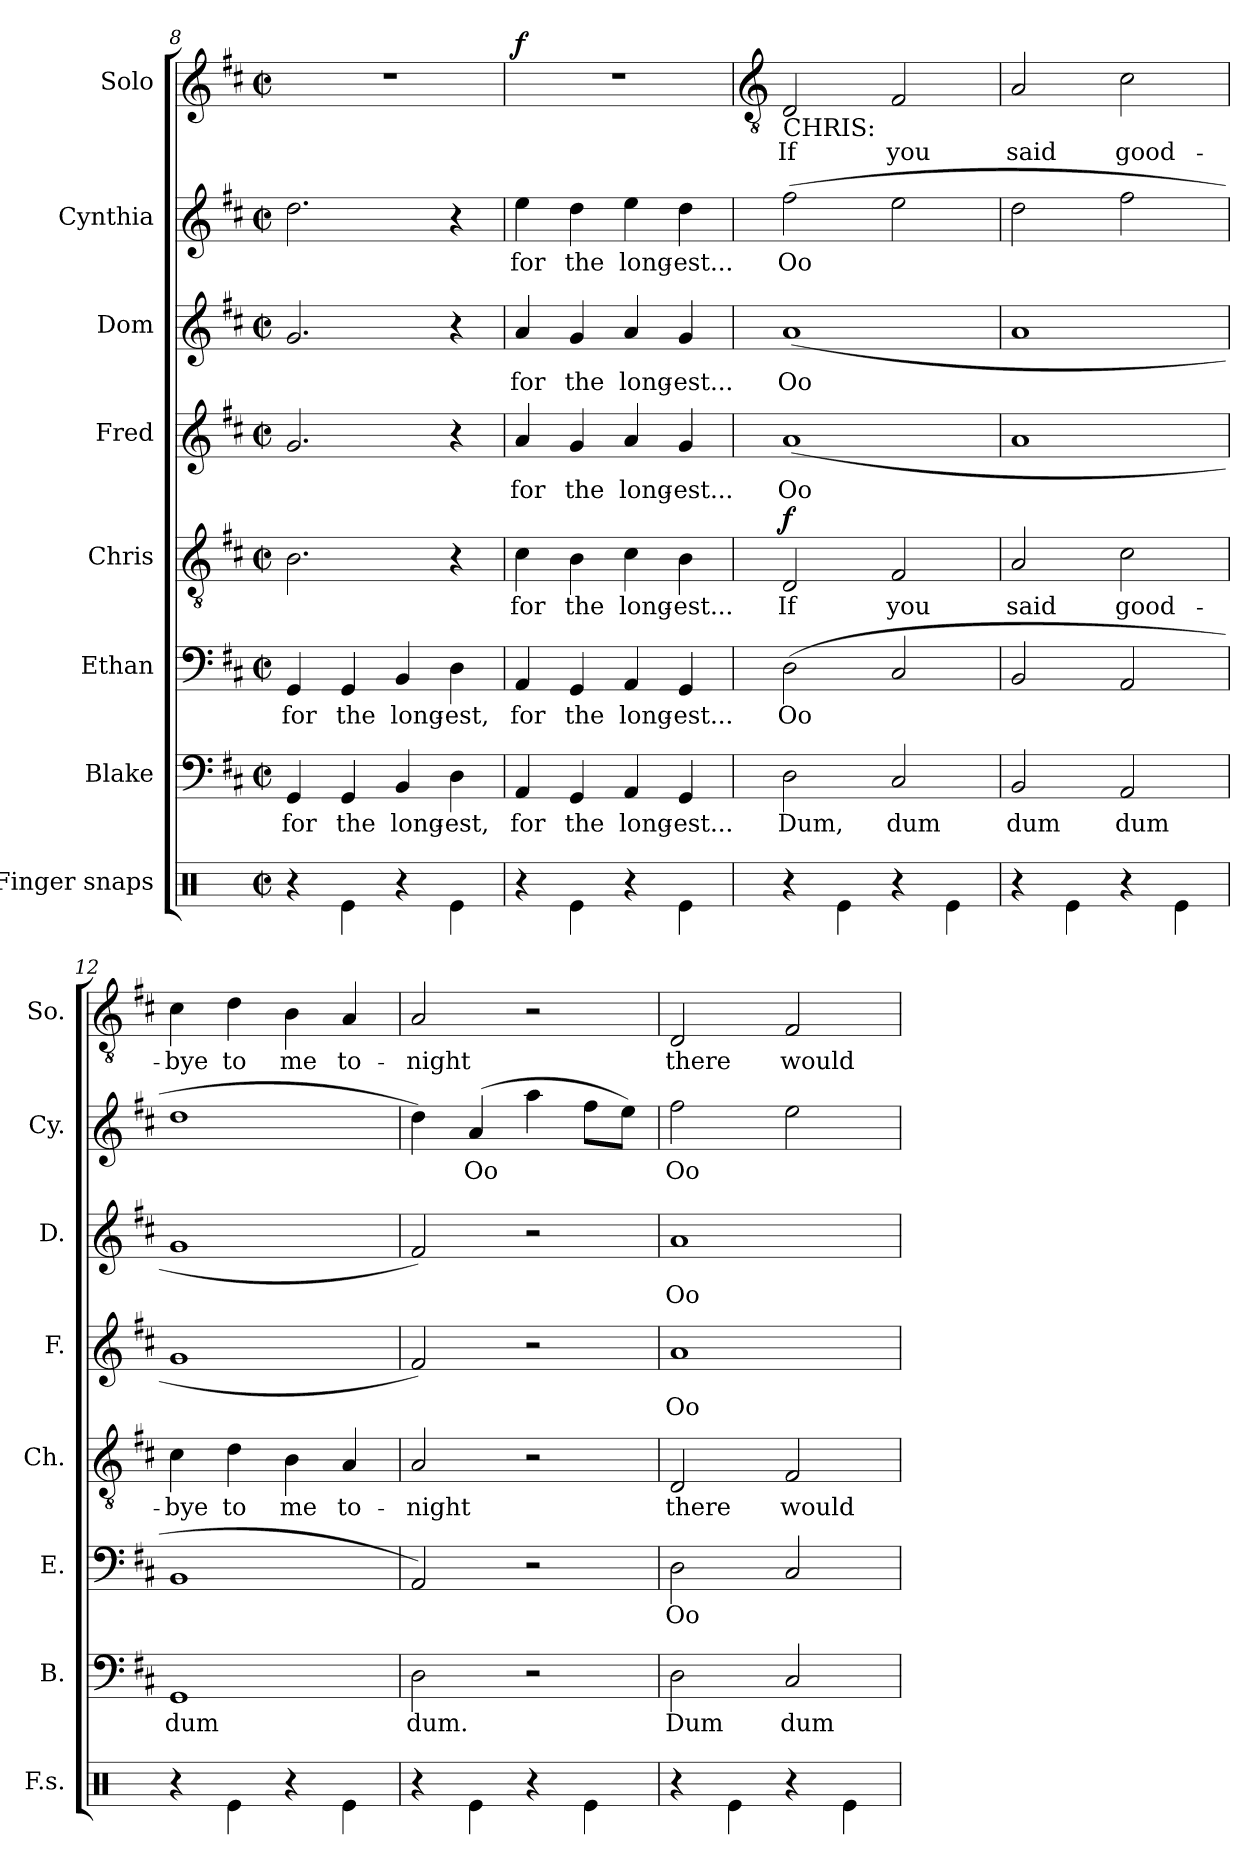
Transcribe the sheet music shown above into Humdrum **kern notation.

**kern	**kern	**text	**kern	**text	**kern	**text	**dynam	**kern	**text	**kern	**text	**kern	**text	**kern	**text	**dynam
*part8	*part7	*part7	*part6	*part6	*part5	*part5	*part5	*part4	*part4	*part3	*part3	*part2	*part2	*part1	*part1	*part1
*staff8	*staff7	*staff7	*staff6	*staff6	*staff5	*staff5	*staff5	*staff4	*staff4	*staff3	*staff3	*staff2	*staff2	*staff1	*staff1	*staff1
*I"Finger snaps	*I"Blake	*	*I"Ethan	*	*I"Chris	*	*	*I"Fred	*	*I"Dom	*	*I"Cynthia	*	*I"Solo	*	*
*I'F.s.	*I'B.	*	*I'E.	*	*I'Ch.	*	*	*I'F.	*	*I'D.	*	*I'Cy.	*	*I'So.	*	*
*clefX	*clefF4	*	*clefF4	*	*clefGv2	*	*	*clefG2	*	*clefG2	*	*clefG2	*	*clefG2	*	*
*k[]	*k[f#c#]	*	*k[f#c#]	*	*k[f#c#]	*	*	*k[f#c#]	*	*k[f#c#]	*	*k[f#c#]	*	*k[f#c#]	*	*
*M2/2	*M2/2	*	*M2/2	*	*M2/2	*	*	*M2/2	*	*M2/2	*	*M2/2	*	*M2/2	*	*
*met(c|)	*met(c|)	*	*met(c|)	*	*met(c|)	*	*	*met(c|)	*	*met(c|)	*	*met(c|)	*	*met(c|)	*	*
=8	=8	=8	=8	=8	=8	=8	=8	=8	=8	=8	=8	=8	=8	=8	=8	=8
4r	4GG/	for	4GG/	for	2.B\	.	.	2.g/	.	2.g/	.	2.dd\	.	1r	.	.
4Re\	4GG/	the	4GG/	the	.	.	.	.	.	.	.	.	.	.	.	.
4r	4BB/	long-	4BB/	long-	.	.	.	.	.	.	.	.	.	.	.	.
4Re\	4D\	-est,	4D\	-est,	4r	.	.	4r	.	4r	.	4r	.	.	.	.
=9	=9	=9	=9	=9	=9	=9	=9	=9	=9	=9	=9	=9	=9	=9	=9	=9
!	!	!	!	!	!	!	!	!	!	!	!	!	!	!	!	!LO:DY:b
4r	4AA/	for	4AA/	for	4c#\	for	.	4a/	for	4a/	for	4ee\	for	1r	.	f
4Re\	4GG/	the	4GG/	the	4B\	the	.	4g/	the	4g/	the	4dd\	the	.	.	.
4r	4AA/	long-	4AA/	long-	4c#\	long-	.	4a/	long-	4a/	long-	4ee\	long-	.	.	.
4Re\	4GG/	-est...	4GG/	-est...	4B\	-est...	.	4g/	-est...	4g/	-est...	4dd\	-est...	.	.	.
=10	=10	=10	=10	=10	=10	=10	=10	=10	=10	=10	=10	=10	=10	=10	=10	=10
*	*	*	*	*	*	*	*	*	*	*	*	*	*	*clefGv2	*	*
!	!	!	!	!	!	!	!	!	!	!	!	!	!	!LO:TX:b:t=CHRIS&colon;	!	!
!	!	!	!	!	!	!	!LO:DY:b	!	!	!	!	!	!	!	!	!
4r	2D\	Dum,	(2D\	Oo	2D/	If	f	(1a	Oo	(1a	Oo	(2ff#\	Oo	2D/	If	.
4Re\	.	.	.	.	.	.	.	.	.	.	.	.	.	.	.	.
4r	2C#/	dum	2C#/	.	2F#/	you	.	.	.	.	.	2ee\	.	2F#/	you	.
4Re\	.	.	.	.	.	.	.	.	.	.	.	.	.	.	.	.
=11	=11	=11	=11	=11	=11	=11	=11	=11	=11	=11	=11	=11	=11	=11	=11	=11
4r	2BB/	dum	2BB/	.	2A/	said	.	1a	.	1a	.	2dd\	.	2A/	said	.
4Re\	.	.	.	.	.	.	.	.	.	.	.	.	.	.	.	.
4r	2AA/	dum	2AA/	.	2c#\	good-	.	.	.	.	.	2ff#\	.	2c#\	good-	.
4Re\	.	.	.	.	.	.	.	.	.	.	.	.	.	.	.	.
=12	=12	=12	=12	=12	=12	=12	=12	=12	=12	=12	=12	=12	=12	=12	=12	=12
4r	1GG	dum	1BB	.	4c#\	-bye	.	1g	.	1g	.	1dd	.	4c#\	-bye	.
4Re\	.	.	.	.	4d\	to	.	.	.	.	.	.	.	4d\	to	.
4r	.	.	.	.	4B\	me	.	.	.	.	.	.	.	4B\	me	.
4Re\	.	.	.	.	4A/	to-	.	.	.	.	.	.	.	4A/	to-	.
!!LO:PB:g=z
=13	=13	=13	=13	=13	=13	=13	=13	=13	=13	=13	=13	=13	=13	=13	=13	=13
4r	2D\	dum.	2AA/)	.	2A/	-night	.	2f#/)	.	2f#/)	.	4dd\)	.	2A/	-night	.
4Re\	.	.	.	.	.	.	.	.	.	.	.	(4a/	Oo	.	.	.
4r	2r	.	2r	.	2r	.	.	2r	.	2r	.	4aa\	.	2r	.	.
4Re\	.	.	.	.	.	.	.	.	.	.	.	8ff#\L	.	.	.	.
.	.	.	.	.	.	.	.	.	.	.	.	8ee\J)	.	.	.	.
=14	=14	=14	=14	=14	=14	=14	=14	=14	=14	=14	=14	=14	=14	=14	=14	=14
4r	2D\	Dum	2D\	Oo	2D/	there	.	1a	Oo	1a	Oo	2ff#\	Oo	2D/	there	.
4Re\	.	.	.	.	.	.	.	.	.	.	.	.	.	.	.	.
4r	2C#/	dum	2C#/	.	2F#/	would	.	.	.	.	.	2ee\	.	2F#/	would	.
4Re\	.	.	.	.	.	.	.	.	.	.	.	.	.	.	.	.
=	=	=	=	=	=	=	=	=	=	=	=	=	=	=	=	=
*-	*-	*-	*-	*-	*-	*-	*-	*-	*-	*-	*-	*-	*-	*-	*-	*-
